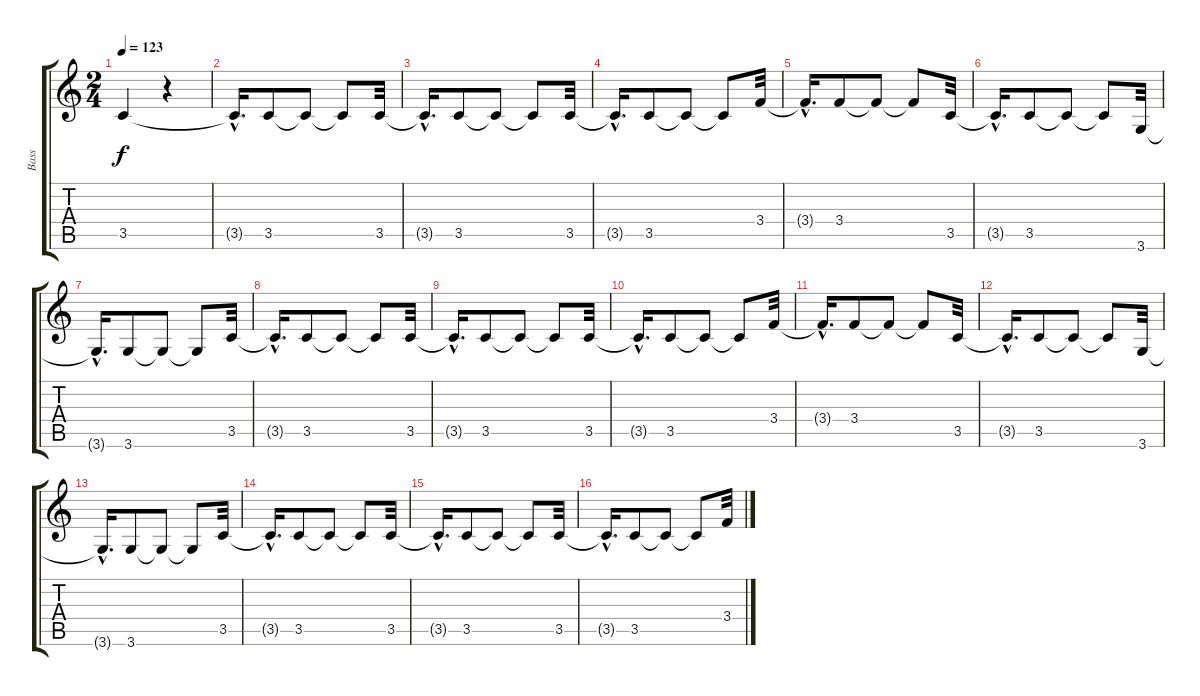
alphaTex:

\track ("Bass" "Bass") {instrument acousticbass}
\staff {score tabs}
\tuning (E4 B3 G3 D3 A2 E2) {hide}
\ts (2 4)
\tempo 123
\clef g2
\ks c
3.5.4{dy f} r.4 |
3.5{hac t}.16{d} 3.5.8 3.5{t}.8 3.5{t}.8 3.5.32 |
3.5{hac t}.16{d} 3.5.8 3.5{t}.8 3.5{t}.8 3.5.32 |
3.5{hac t}.16{d} 3.5.8 3.5{t}.8 3.5{t}.8 3.4.32 |
3.4{hac t}.16{d} 3.4.8 3.4{t}.8 3.4{t}.8 3.5.32 |
3.5{hac t}.16{d} 3.5.8 3.5{t}.8 3.5{t}.8 3.6.32 |
3.6{hac t}.16{d} 3.6.8 3.6{t}.8 3.6{t}.8 3.5.32 |
3.5{hac t}.16{d} 3.5.8 3.5{t}.8 3.5{t}.8 3.5.32 |
3.5{hac t}.16{d} 3.5.8 3.5{t}.8 3.5{t}.8 3.5.32 |
3.5{hac t}.16{d} 3.5.8 3.5{t}.8 3.5{t}.8 3.4.32 |
3.4{hac t}.16{d} 3.4.8 3.4{t}.8 3.4{t}.8 3.5.32 |
3.5{hac t}.16{d} 3.5.8 3.5{t}.8 3.5{t}.8 3.6.32 |
3.6{hac t}.16{d} 3.6.8 3.6{t}.8 3.6{t}.8 3.5.32 |
3.5{hac t}.16{d} 3.5.8 3.5{t}.8 3.5{t}.8 3.5.32 |
3.5{hac t}.16{d} 3.5.8 3.5{t}.8 3.5{t}.8 3.5.32 |
3.5{hac t}.16{d} 3.5.8 3.5{t}.8 3.5{t}.8 3.4.32
